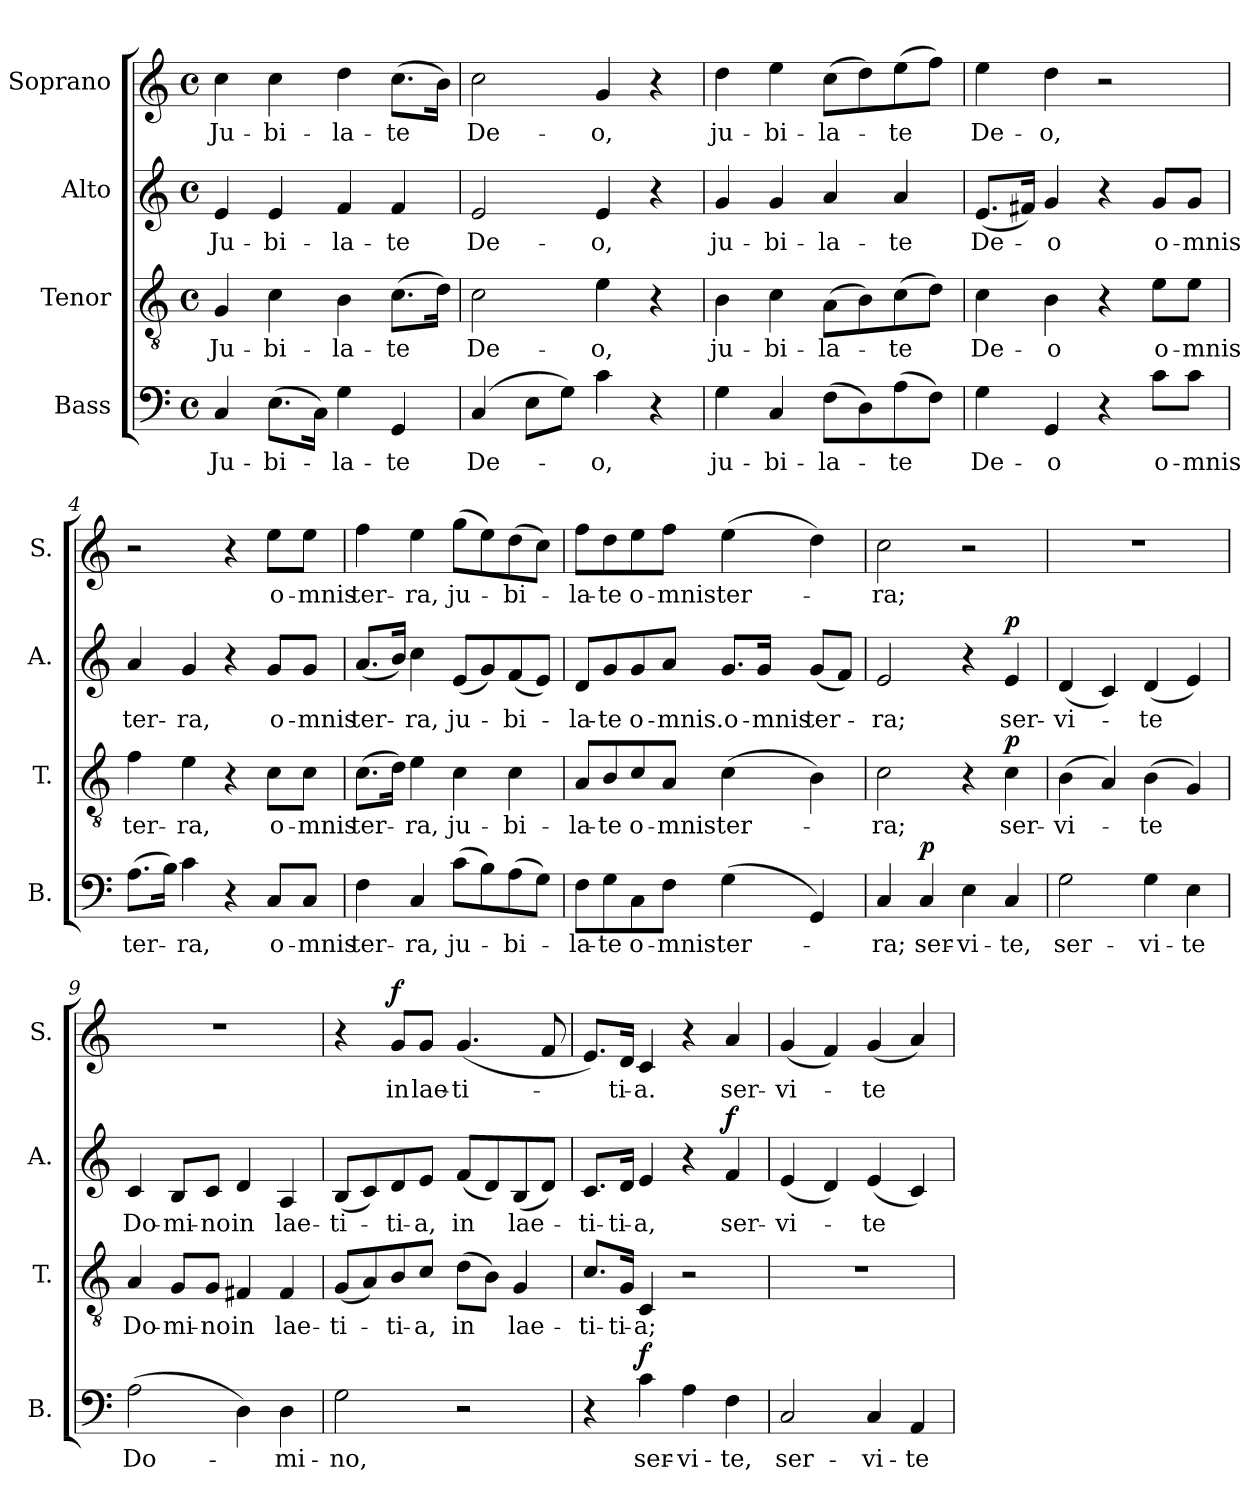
**kern	**text	**dynam	**kern	**text	**dynam	**kern	**text	**dynam	**kern	**text	**dynam
*part4	*part4	*part4	*part3	*part3	*part3	*part2	*part2	*part2	*part1	*part1	*part1
*staff4	*staff4	*staff4	*staff3	*staff3	*staff3	*staff2	*staff2	*staff2	*staff1	*staff1	*staff1
*I"Bass	*	*	*I"Tenor	*	*	*I"Alto	*	*	*I"Soprano	*	*
*I'B.	*	*	*I'T.	*	*	*I'A.	*	*	*I'S.	*	*
*clefF4	*	*	*clefGv2	*	*	*clefG2	*	*	*clefG2	*	*
*	*	*	*ITrd7c12	*	*	*	*	*	*	*	*
*k[]	*	*	*k[]	*	*	*k[]	*	*	*k[]	*	*
*C:	*	*	*C:	*	*	*C:	*	*	*C:	*	*
*M4/4	*	*	*M4/4	*	*	*M4/4	*	*	*M4/4	*	*
*met(c)	*	*	*met(c)	*	*	*met(c)	*	*	*met(c)	*	*
*MM120	*	*	*MM120	*	*	*MM120	*	*	*MM120	*	*
=	=	=	=	=	=	=	=	=	=	=	=
!	!LO:LY:b	!	!	!LO:LY:b	!	!	!LO:LY:b	!	!	!LO:LY:b	!
4C/	Ju-	.	4GG/	Ju-	.	4e/	Ju-	.	4cc\	Ju-	.
!	!LO:LY:b	!	!	!LO:LY:b	!	!	!LO:LY:b	!	!	!LO:LY:b	!
(>8.E\L	-bi-	.	4C\	-bi-	.	4e/	-bi-	.	4cc\	-bi-	.
16C\Jk)	.	.	.	.	.	.	.	.	.	.	.
!	!LO:LY:b	!	!	!LO:LY:b	!	!	!LO:LY:b	!	!	!LO:LY:b	!
4G\	-la-	.	4BB\	-la-	.	4f/	-la-	.	4dd\	-la-	.
!	!LO:LY:b	!	!	!LO:LY:b	!	!	!LO:LY:b	!	!	!LO:LY:b	!
4GG/	-te	.	(>8.C\L	-te	.	4f/	-te	.	(>8.cc\L	-te	.
.	.	.	16D\Jk)	.	.	.	.	.	16b\Jk)	.	.
=1	=1	=1	=1	=1	=1	=1	=1	=1	=1	=1	=1
!	!LO:LY:b	!	!	!LO:LY:b	!	!	!LO:LY:b	!	!	!LO:LY:b	!
(<4C/	De-	.	2C\	De-	.	2e/	De-	.	2cc\	De-	.
8E\L	.	.	.	.	.	.	.	.	.	.	.
8G\J)	.	.	.	.	.	.	.	.	.	.	.
!	!LO:LY:b	!	!	!LO:LY:b	!	!	!LO:LY:b	!	!	!LO:LY:b	!
4c\	-o,	.	4E\	-o,	.	4e/	-o,	.	4g/	-o,	.
4r	.	.	4r	.	.	4r	.	.	4r	.	.
=2	=2	=2	=2	=2	=2	=2	=2	=2	=2	=2	=2
!	!LO:LY:b	!	!	!LO:LY:b	!	!	!LO:LY:b	!	!	!LO:LY:b	!
4G\	ju-	.	4BB\	ju-	.	4g/	ju-	.	4dd\	ju-	.
!	!LO:LY:b	!	!	!LO:LY:b	!	!	!LO:LY:b	!	!	!LO:LY:b	!
4C/	-bi-	.	4C\	-bi-	.	4g/	-bi-	.	4ee\	-bi-	.
!	!LO:LY:b	!	!	!LO:LY:b	!	!	!LO:LY:b	!	!	!LO:LY:b	!
(>8F\L	-la-	.	(>8AA\L	-la-	.	4a/	-la-	.	(>8cc\L	-la-	.
8D\)	.	.	8BB\)	.	.	.	.	.	8dd\)	.	.
!	!LO:LY:b	!	!	!LO:LY:b	!	!	!LO:LY:b	!	!	!LO:LY:b	!
(>8A\	-te	.	(>8C\	-te	.	4a/	-te	.	(>8ee\	-te	.
8F\J)	.	.	8D\J)	.	.	.	.	.	8ff\J)	.	.
=3	=3	=3	=3	=3	=3	=3	=3	=3	=3	=3	=3
!	!LO:LY:b	!	!	!LO:LY:b	!	!	!LO:LY:b	!	!	!LO:LY:b	!
4G\	De-	.	4C\	De-	.	(<8.e/L	De-	.	4ee\	De-	.
.	.	.	.	.	.	16f#X/Jk)	.	.	.	.	.
!	!LO:LY:b	!	!	!LO:LY:b	!	!	!LO:LY:b	!	!	!LO:LY:b	!
4GG/	-o	.	4BB\	-o	.	4g/	-o	.	4dd\	-o,	.
4r	.	.	4r	.	.	4r	.	.	2r	.	.
!	!LO:LY:b	!	!	!LO:LY:b	!	!	!LO:LY:b	!	!	!	!
8c\L	o-	.	8E\L	o-	.	8g/L	o-	.	.	.	.
!	!LO:LY:b	!	!	!LO:LY:b	!	!	!LO:LY:b	!	!	!	!
8c\J	-mnis	.	8E\J	-mnis	.	8g/J	-mnis	.	.	.	.
=4	=4	=4	=4	=4	=4	=4	=4	=4	=4	=4	=4
!	!LO:LY:b	!	!	!LO:LY:b	!	!	!LO:LY:b	!	!	!	!
(>8.A\L	ter-	.	4F\	ter-	.	4a/	ter-	.	2r	.	.
16B\Jk)	.	.	.	.	.	.	.	.	.	.	.
!	!LO:LY:b	!	!	!LO:LY:b	!	!	!LO:LY:b	!	!	!	!
4c\	-ra,	.	4E\	-ra,	.	4g/	-ra,	.	.	.	.
4r	.	.	4r	.	.	4r	.	.	4r	.	.
!	!LO:LY:b	!	!	!LO:LY:b	!	!	!LO:LY:b	!	!	!LO:LY:b	!
8C/L	o-	.	8C\L	o-	.	8g/L	o-	.	8ee\L	o-	.
!	!LO:LY:b	!	!	!LO:LY:b	!	!	!LO:LY:b	!	!	!LO:LY:b	!
8C/J	-mnis	.	8C\J	-mnis	.	8g/J	-mnis	.	8ee\J	-mnis	.
=5	=5	=5	=5	=5	=5	=5	=5	=5	=5	=5	=5
!	!LO:LY:b	!	!	!LO:LY:b	!	!	!LO:LY:b	!	!	!LO:LY:b	!
4F\	ter-	.	(>8.C\L	ter-	.	(<8.a/L	ter-	.	4ff\	ter-	.
.	.	.	16D\Jk)	.	.	16b/Jk)	.	.	.	.	.
!	!LO:LY:b	!	!	!LO:LY:b	!	!	!LO:LY:b	!	!	!LO:LY:b	!
4C/	-ra,	.	4E\	-ra,	.	4cc\	-ra,	.	4ee\	-ra,	.
!	!LO:LY:b	!	!	!LO:LY:b	!	!	!LO:LY:b	!	!	!LO:LY:b	!
(>8c\L	ju-	.	4C\	ju-	.	(<8e/L	ju-	.	(>8gg\L	ju-	.
8B\)	.	.	.	.	.	8g/)	.	.	8ee\)	.	.
!	!LO:LY:b	!	!	!LO:LY:b	!	!	!LO:LY:b	!	!	!LO:LY:b	!
(>8A\	-bi-	.	4C\	-bi-	.	(<8f/	-bi-	.	(>8dd\	-bi-	.
8G\J)	.	.	.	.	.	8e/J)	.	.	8cc\J)	.	.
!!LO:LB:g=z
=6	=6	=6	=6	=6	=6	=6	=6	=6	=6	=6	=6
!	!LO:LY:b	!	!	!LO:LY:b	!	!	!LO:LY:b	!	!	!LO:LY:b	!
8F\L	-la-	.	8AA/L	-la-	.	8d/L	-la-	.	8ff\L	-la-	.
!	!LO:LY:b	!	!	!LO:LY:b	!	!	!LO:LY:b	!	!	!LO:LY:b	!
8G\	-te	.	8BB/	-te	.	8g/	-te	.	8dd\	-te	.
!	!LO:LY:b	!	!	!LO:LY:b	!	!	!LO:LY:b	!	!	!LO:LY:b	!
8C\	o-	.	8C/	o-	.	8g/	o-	.	8ee\	o-	.
!	!LO:LY:b	!	!	!LO:LY:b	!	!	!LO:LY:b	!	!	!LO:LY:b	!
8F\J	-mnis	.	8AA/J	-mnis	.	8a/J	-mnis.	.	8ff\J	-mnis	.
!	!LO:LY:b	!	!	!LO:LY:b	!	!	!LO:LY:b	!	!	!LO:LY:b	!
(>4G\	ter-	.	(>4C\	ter-	.	8.g/L	o-	.	(>4ee\	ter-	.
!	!	!	!	!	!	!	!LO:LY:b	!	!	!	!
.	.	.	.	.	.	16g/Jk	-mnis	.	.	.	.
!	!	!	!	!	!	!	!LO:LY:b	!	!	!	!
4GG/)	.	.	4BB\)	.	.	(<8g/L	ter-	.	4dd\)	.	.
.	.	.	.	.	.	8f/J)	.	.	.	.	.
=7	=7	=7	=7	=7	=7	=7	=7	=7	=7	=7	=7
!	!LO:LY:b	!	!	!LO:LY:b	!	!	!LO:LY:b	!	!	!LO:LY:b	!
4C/	-ra;	.	2C\	-ra;	.	2e/	-ra;	.	2cc\	-ra;	.
!	!LO:LY:b	!LO:DY:a	!	!	!	!	!	!	!	!	!
4C/	ser-	p	.	.	.	.	.	.	.	.	.
!	!LO:LY:b	!	!	!	!	!	!	!	!	!	!
4E\	-vi-	.	4r	.	.	4r	.	.	2r	.	.
!	!LO:LY:b	!	!	!LO:LY:b	!LO:DY:a	!	!LO:LY:b	!LO:DY:a	!	!	!
4C/	-te,	.	4C\	ser-	p	4e/	ser-	p	.	.	.
=8	=8	=8	=8	=8	=8	=8	=8	=8	=8	=8	=8
!	!LO:LY:b	!	!	!LO:LY:b	!	!	!LO:LY:b	!	!	!	!
2G\	ser-	.	(>4BB\	-vi-	.	(<4d/	-vi-	.	1r	.	.
.	.	.	4AA/)	.	.	4c/)	.	.	.	.	.
!	!LO:LY:b	!	!	!LO:LY:b	!	!	!LO:LY:b	!	!	!	!
4G\	-vi-	.	(>4BB\	-te	.	(<4d/	-te	.	.	.	.
!	!LO:LY:b	!	!	!	!	!	!	!	!	!	!
4E\	-te	.	4GG/)	.	.	4e/)	.	.	.	.	.
=9	=9	=9	=9	=9	=9	=9	=9	=9	=9	=9	=9
!	!LO:LY:b	!	!	!LO:LY:b	!	!	!LO:LY:b	!	!	!	!
(>2A\	Do-	.	4AA/	Do-	.	4c/	Do-	.	1r	.	.
!	!	!	!	!LO:LY:b	!	!	!LO:LY:b	!	!	!	!
.	.	.	8GG/L	-mi-	.	8B/L	-mi-	.	.	.	.
!	!	!	!	!LO:LY:b	!	!	!LO:LY:b	!	!	!	!
.	.	.	8GG/J	-no	.	8c/J	-no	.	.	.	.
!	!	!	!	!LO:LY:b	!	!	!LO:LY:b	!	!	!	!
4D\)	.	.	4FF#X/	in	.	4d/	in	.	.	.	.
!	!LO:LY:b	!	!	!LO:LY:b	!	!	!LO:LY:b	!	!	!	!
4D\	-mi-	.	4FF#/	lae-	.	4A/	lae-	.	.	.	.
=10	=10	=10	=10	=10	=10	=10	=10	=10	=10	=10	=10
!	!LO:LY:b	!	!	!LO:LY:b	!	!	!LO:LY:b	!	!	!	!
2G\	-no,	.	(<8GG/L	-ti-	.	(<8B/L	-ti-	.	4r	.	.
.	.	.	8AA/)	.	.	8c/)	.	.	.	.	.
!	!	!	!	!LO:LY:b	!	!	!LO:LY:b	!	!	!LO:LY:b	!LO:DY:a
.	.	.	8BB/	-ti-	.	8d/	-ti-	.	8g/L	in	f
!	!	!	!	!LO:LY:b	!	!	!LO:LY:b	!	!	!LO:LY:b	!
.	.	.	8C/J	-a,	.	8e/J	-a,	.	8g/J	lae-	.
!	!	!	!	!LO:LY:b	!	!	!LO:LY:b	!	!	!LO:LY:b	!
2r	.	.	(>8D\L	in	.	(<8f/L	in	.	(<4.g/	-ti-	.
.	.	.	8BB\J)	.	.	8d/)	.	.	.	.	.
!	!	!	!	!LO:LY:b	!	!	!LO:LY:b	!	!	!	!
.	.	.	4GG/	lae-	.	(<8B/	lae-	.	.	.	.
.	.	.	.	.	.	8d/J)	.	.	8f/	.	.
=11	=11	=11	=11	=11	=11	=11	=11	=11	=11	=11	=11
!	!	!	!	!LO:LY:b	!	!	!LO:LY:b	!	!	!	!
4r	.	.	8.C/L	-ti-	.	8.c/L	-ti-	.	8.e/L)	.	.
!	!	!	!	!LO:LY:b	!	!	!LO:LY:b	!	!	!LO:LY:b	!
.	.	.	16GG/Jk	-ti-	.	16d/Jk	-ti-	.	16d/Jk	-ti-	.
!	!LO:LY:b	!LO:DY:a	!	!LO:LY:b	!	!	!LO:LY:b	!	!	!LO:LY:b	!
4c\	ser-	f	4CC/	-a;	.	4e/	-a,	.	4c/	-a.	.
!	!LO:LY:b	!	!	!	!	!	!	!	!	!	!
4A\	-vi-	.	2r	.	.	4r	.	.	4r	.	.
!	!LO:LY:b	!	!	!	!	!	!LO:LY:b	!LO:DY:a	!	!LO:LY:b	!
4F\	-te,	.	.	.	.	4f/	ser-	f	4a/	ser-	.
=12	=12	=12	=12	=12	=12	=12	=12	=12	=12	=12	=12
!	!LO:LY:b	!	!	!	!	!	!LO:LY:b	!	!	!LO:LY:b	!
2C/	ser-	.	1r	.	.	(<4e/	-vi-	.	(<4g/	-vi-	.
.	.	.	.	.	.	4d/)	.	.	4f/)	.	.
!	!LO:LY:b	!	!	!	!	!	!LO:LY:b	!	!	!LO:LY:b	!
4C/	-vi-	.	.	.	.	(<4e/	-te	.	(<4g/	-te	.
!	!LO:LY:b	!	!	!	!	!	!	!	!	!	!
4AA/	-te	.	.	.	.	4c/)	.	.	4a/)	.	.
=	=	=	=	=	=	=	=	=	=	=	=
*-	*-	*-	*-	*-	*-	*-	*-	*-	*-	*-	*-
